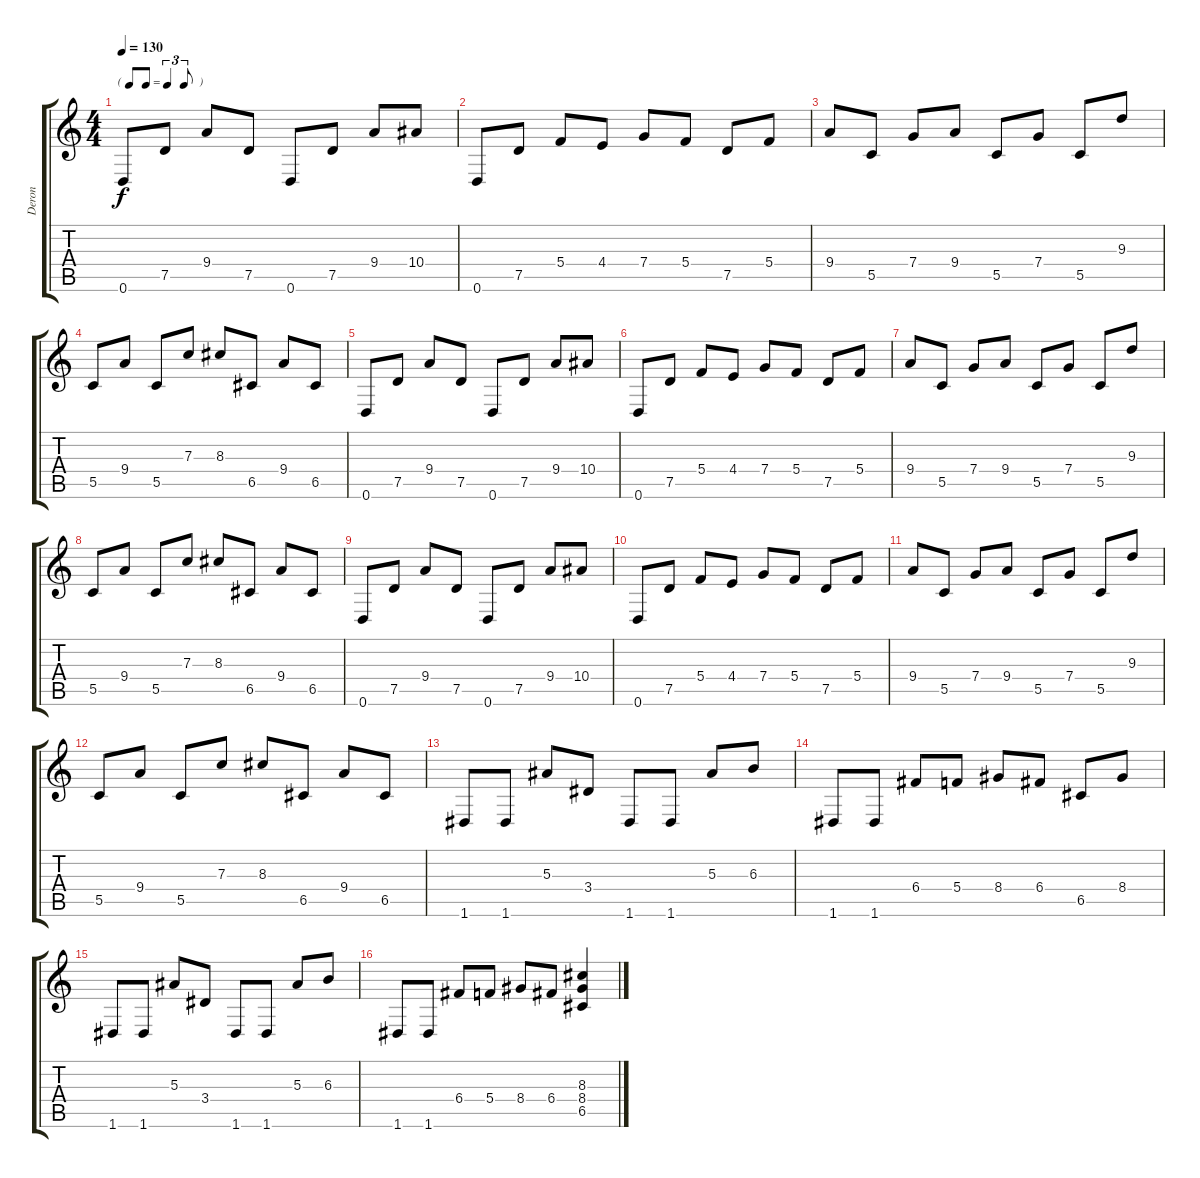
\track ("Deron" "Deron") {instrument distortionguitar}
\staff {score tabs}
\tuning (D4 A3 F3 C3 G2 D2) {hide}
\ts (4 4)
\tf triplet8th
\tempo 130
\clef g2
\ks c
0.6.8{dy f} 7.5.8 9.4.8 7.5.8 0.6.8 7.5.8 9.4.8 10.4.8 |
0.6.8 7.5.8 5.4.8 4.4.8 7.4.8 5.4.8 7.5.8 5.4.8 |
9.4.8 5.5.8 7.4.8 9.4.8 5.5.8 7.4.8 5.5.8 9.3.8 |
5.5.8 9.4.8 5.5.8 7.3.8 8.3.8 6.5.8 9.4.8 6.5.8 |
0.6.8 7.5.8 9.4.8 7.5.8 0.6.8 7.5.8 9.4.8 10.4.8 |
0.6.8 7.5.8 5.4.8 4.4.8 7.4.8 5.4.8 7.5.8 5.4.8 |
9.4.8 5.5.8 7.4.8 9.4.8 5.5.8 7.4.8 5.5.8 9.3.8 |
5.5.8 9.4.8 5.5.8 7.3.8 8.3.8 6.5.8 9.4.8 6.5.8 |
0.6.8 7.5.8 9.4.8 7.5.8 0.6.8 7.5.8 9.4.8 10.4.8 |
0.6.8 7.5.8 5.4.8 4.4.8 7.4.8 5.4.8 7.5.8 5.4.8 |
9.4.8 5.5.8 7.4.8 9.4.8 5.5.8 7.4.8 5.5.8 9.3.8 |
5.5.8 9.4.8 5.5.8 7.3.8 8.3.8 6.5.8 9.4.8 6.5.8 |
1.6.8 1.6.8 5.3.8 3.4.8 1.6.8 1.6.8 5.3.8 6.3.8 |
1.6.8 1.6.8 6.4.8 5.4.8 8.4.8 6.4.8 6.5.8 8.4.8 |
1.6.8 1.6.8 5.3.8 3.4.8 1.6.8 1.6.8 5.3.8 6.3.8 |
1.6.8 1.6.8 6.4.8 5.4.8 8.4.8 6.4.8 (8.3 8.4 6.5).4
